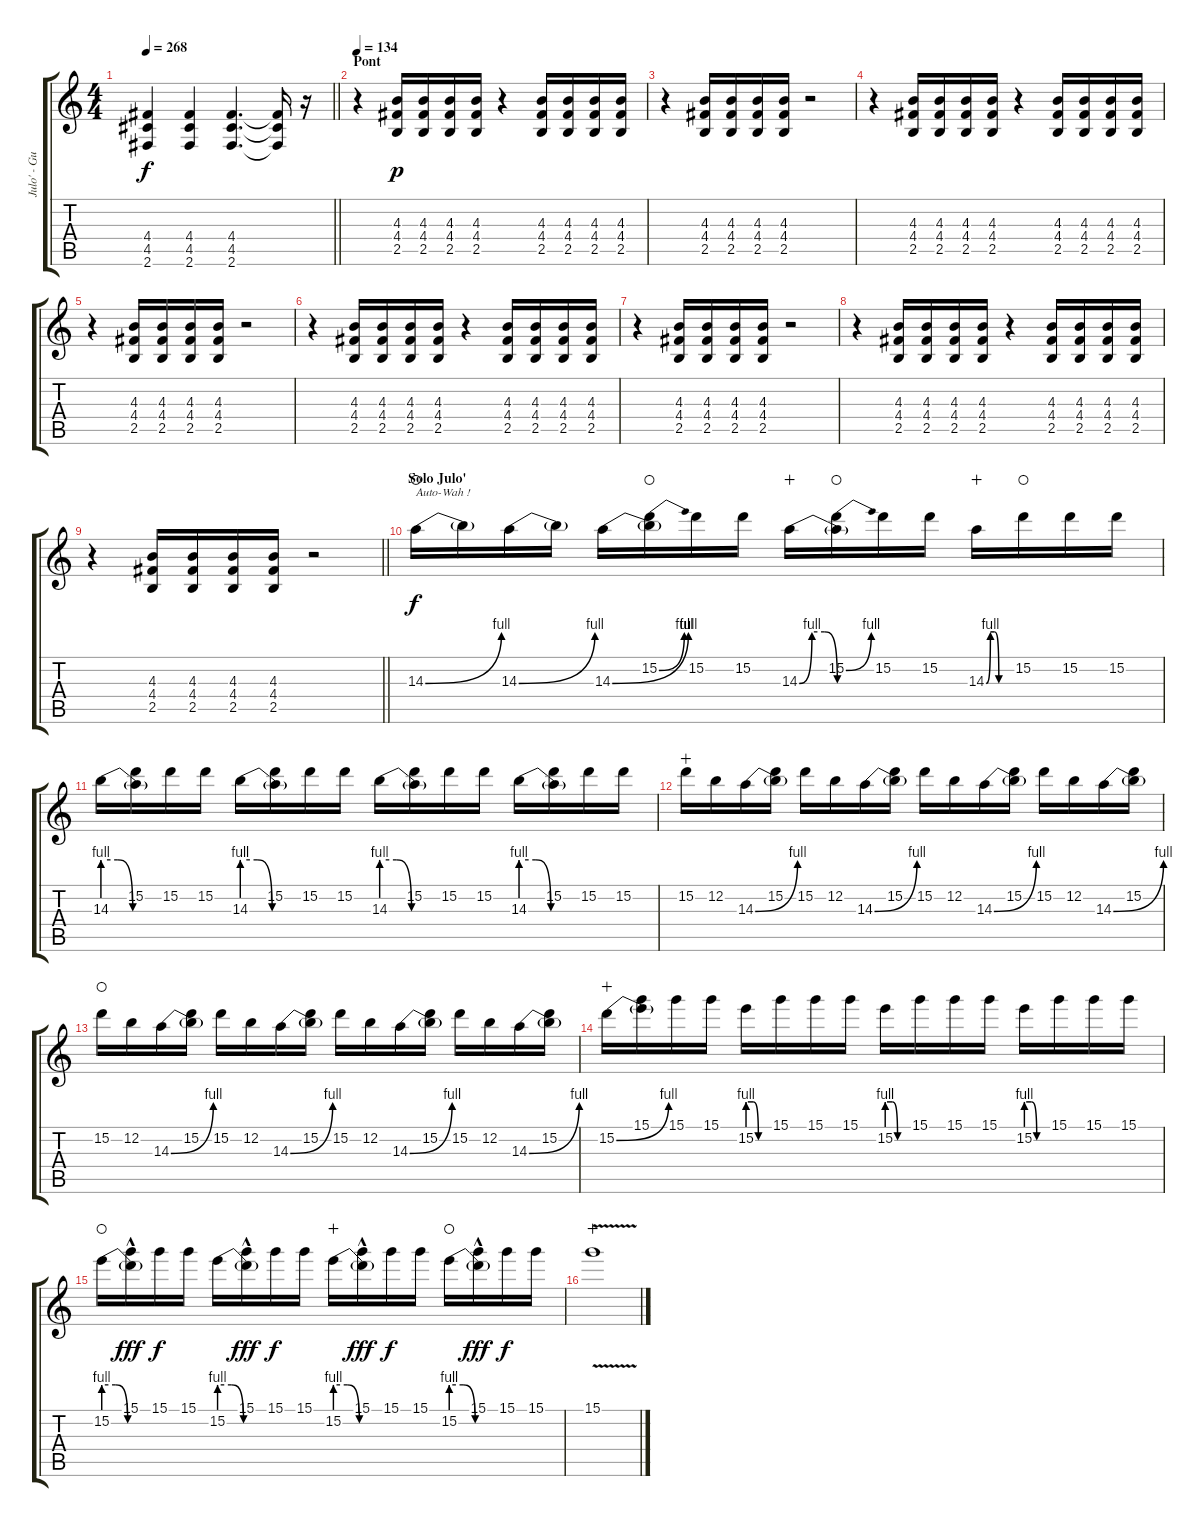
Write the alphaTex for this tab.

\track ("Julo' - Guitare" "Julo' - Gu") {instrument overdrivenguitar}
\staff {score tabs}
\tuning (E4 B3 G3 D3 A2 E2) {hide}
\ts (4 4)
\tempo 268
\clef g2
\barLineRight lightlight
\ks c
(4.4 4.5 2.6).4{dy f} (4.4 4.5 2.6).4 (4.4 4.5 2.6).4{d} (4.4{t} 4.5{t} 2.6{t}).16 r.16 |
\section ("" "Pont")
\tempo 134
r.4 (4.3 4.4 2.5).16{dy p} (4.3 4.4 2.5).16 (4.3 4.4 2.5).16 (4.3 4.4 2.5).16 r.4 (4.3 4.4 2.5).16 (4.3 4.4 2.5).16 (4.3 4.4 2.5).16 (4.3 4.4 2.5).16 |
r.4 (4.3 4.4 2.5).16 (4.3 4.4 2.5).16 (4.3 4.4 2.5).16 (4.3 4.4 2.5).16 r.2 |
r.4 (4.3 4.4 2.5).16 (4.3 4.4 2.5).16 (4.3 4.4 2.5).16 (4.3 4.4 2.5).16 r.4 (4.3 4.4 2.5).16 (4.3 4.4 2.5).16 (4.3 4.4 2.5).16 (4.3 4.4 2.5).16 |
r.4 (4.3 4.4 2.5).16 (4.3 4.4 2.5).16 (4.3 4.4 2.5).16 (4.3 4.4 2.5).16 r.2 |
r.4 (4.3 4.4 2.5).16 (4.3 4.4 2.5).16 (4.3 4.4 2.5).16 (4.3 4.4 2.5).16 r.4 (4.3 4.4 2.5).16 (4.3 4.4 2.5).16 (4.3 4.4 2.5).16 (4.3 4.4 2.5).16 |
r.4 (4.3 4.4 2.5).16 (4.3 4.4 2.5).16 (4.3 4.4 2.5).16 (4.3 4.4 2.5).16 r.2 |
r.4 (4.3 4.4 2.5).16 (4.3 4.4 2.5).16 (4.3 4.4 2.5).16 (4.3 4.4 2.5).16 r.4 (4.3 4.4 2.5).16 (4.3 4.4 2.5).16 (4.3 4.4 2.5).16 (4.3 4.4 2.5).16 |
\barLineRight lightlight
r.4 (4.3 4.4 2.5).16 (4.3 4.4 2.5).16 (4.3 4.4 2.5).16 (4.3 4.4 2.5).16 r.2 |
\section ("" "Solo Julo'")
14.3{be (bend 0 0 60 4)}.16{txt "Auto-Wah !" dy f waho} 14.3{t}.16 14.3{be (bend 0 0 60 4)}.16 14.3{t}.16 14.3{be (bend 0 0 60 4)}.16 (15.2{be (bend 0 0 60 4)} 14.3{t}).16{waho} 15.2.16 15.2.16 14.3{be (custom 0 0 10 4 20 4 30 0 60 0)}.16{wahc} (15.2{be (bend 0 0 60 4)} 14.3{t}).16{waho} 15.2.16 15.2.16 14.3{be (custom 0 0 10 4 20 4 30 0 60 0)}.16{wahc} 15.2.16{waho} 15.2.16 15.2.16 |
14.3{be (custom 0 4 15 4 30 0 60 0)}.16 (15.2 14.3{t}).16 15.2.16 15.2.16 14.3{be (custom 0 4 15 4 30 0 60 0)}.16 (15.2 14.3{t}).16 15.2.16 15.2.16 14.3{be (custom 0 4 15 4 30 0 60 0)}.16 (15.2 14.3{t}).16 15.2.16 15.2.16 14.3{be (custom 0 4 15 4 30 0 60 0)}.16 (15.2 14.3{t}).16 15.2.16 15.2.16 |
15.2.16{wahc} 12.2.16 14.3{be (bend 0 0 60 4)}.16 (15.2 14.3{t}).16 15.2.16 12.2.16 14.3{be (bend 0 0 60 4)}.16 (15.2 14.3{t}).16 15.2.16 12.2.16 14.3{be (bend 0 0 60 4)}.16 (15.2 14.3{t}).16 15.2.16 12.2.16 14.3{be (bend 0 0 60 4)}.16 (15.2 14.3{t}).16 |
15.2.16{waho} 12.2.16 14.3{be (bend 0 0 60 4)}.16 (15.2 14.3{t}).16 15.2.16 12.2.16 14.3{be (bend 0 0 60 4)}.16 (15.2 14.3{t}).16 15.2.16 12.2.16 14.3{be (bend 0 0 60 4)}.16 (15.2 14.3{t}).16 15.2.16 12.2.16 14.3{be (bend 0 0 60 4)}.16 (15.2 14.3{t}).16 |
15.2{be (bend 0 0 60 4)}.16{wahc} (15.1 15.2{t}).16 15.1.16 15.1.16 15.2{be (custom 0 4 15 4 30 0 60 0)}.16 15.1.16 15.1.16 15.1.16 15.2{be (custom 0 4 15 4 30 0 60 0)}.16 15.1.16 15.1.16 15.1.16 15.2{be (custom 0 4 15 4 30 0 60 0)}.16 15.1.16 15.1.16 15.1.16 |
15.2{be (custom 0 4 15 4 30 0 60 0)}.16{waho} (15.1{hac} 15.2{t}).16{dy fff} 15.1.16{dy f} 15.1.16 15.2{be (custom 0 4 15 4 30 0 60 0)}.16 (15.1{hac} 15.2{t}).16{dy fff} 15.1.16{dy f} 15.1.16 15.2{be (custom 0 4 15 4 30 0 60 0)}.16{wahc} (15.1{hac} 15.2{t}).16{dy fff} 15.1.16{dy f} 15.1.16 15.2{be (custom 0 4 15 4 30 0 60 0)}.16{waho} (15.1{hac} 15.2{t}).16{dy fff} 15.1.16{dy f} 15.1.16 |
15.1{v}.1{wahc}
